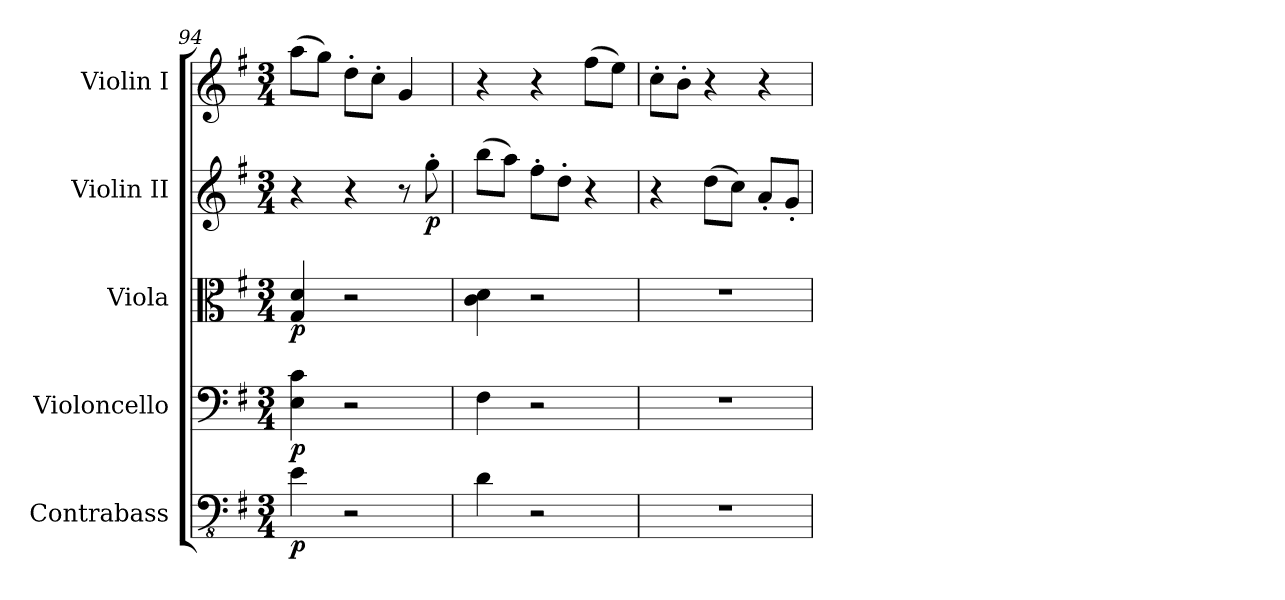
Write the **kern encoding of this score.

**kern	**dynam	**kern	**dynam	**kern	**dynam	**kern	**dynam	**kern
*part5	*part5	*part4	*part4	*part3	*part3	*part2	*part2	*part1
*staff5	*staff5	*staff4	*staff4	*staff3	*staff3	*staff2	*staff2	*staff1
*I"Contrabass	*	*I"Violoncello	*	*I"Viola	*	*I"Violin II	*	*I"Violin I
*I'Cb	*	*I'Vc	*	*I'Vla	*	*I'Vln	*	*I'Vln
*clefFv4	*	*clefF4	*	*clefC3	*	*clefG2	*	*clefG2
*ITrd7c12	*	*	*	*	*	*	*	*
*k[f#]	*	*k[f#]	*	*k[f#]	*	*k[f#]	*	*k[f#]
*M3/4	*	*M3/4	*	*M3/4	*	*M3/4	*	*M3/4
=94	=94	=94	=94	=94	=94	=94	=94	=94
!	!LO:DY:b	!	!LO:DY:b	!	!LO:DY:b	!	!	!
4EE\	p	4E\ 4c\	p	4G/ 4d/	p	4r	.	(8aa\L
.	.	.	.	.	.	.	.	8gg\J)
2r	.	2r	.	2r	.	4r	.	8dd'\L
.	.	.	.	.	.	.	.	8cc'\J
.	.	.	.	.	.	8r	.	4g/
!	!	!	!	!	!	!	!LO:DY:b	!
.	.	.	.	.	.	8gg'\	p	.
=95	=95	=95	=95	=95	=95	=95	=95	=95
4DD\	.	4F#\	.	4c\ 4d\	.	(8bb\L	.	4r
.	.	.	.	.	.	8aa\J)	.	.
2r	.	2r	.	2r	.	8ff#'\L	.	4r
.	.	.	.	.	.	8dd'\J	.	.
.	.	.	.	.	.	4r	.	(8ff#\L
.	.	.	.	.	.	.	.	8ee\J)
=96	=96	=96	=96	=96	=96	=96	=96	=96
2.r	.	2.r	.	2.r	.	4r	.	8cc'\L
.	.	.	.	.	.	.	.	8b'\J
.	.	.	.	.	.	(8dd\L	.	4r
.	.	.	.	.	.	8cc\J)	.	.
.	.	.	.	.	.	8a'/L	.	4r
.	.	.	.	.	.	8g'/J	.	.
=	=	=	=	=	=	=	=	=
*-	*-	*-	*-	*-	*-	*-	*-	*-
